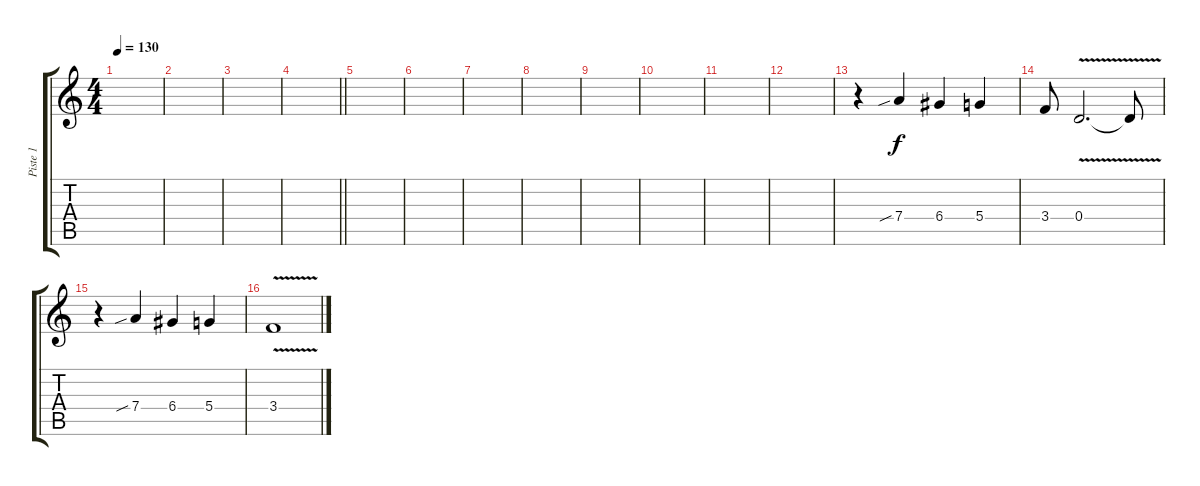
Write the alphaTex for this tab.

\track ("Piste 1" "Piste 1") {mute instrument distortionguitar}
\staff {score tabs}
\tuning (E4 B3 G3 D3 A2 D2) {hide}
\ts (4 4)
\tempo 130
\clef g2
\ks c
|
|
|
\barLineRight lightlight
|
|
|
|
|
|
|
|
|
r.4 7.4{sib}.4 6.4.4 5.4.4 |
3.4.8 0.4{v}.2{d} 0.4{t}.8 |
r.4 7.4{sib}.4 6.4.4 5.4.4 |
3.4{v}.1
